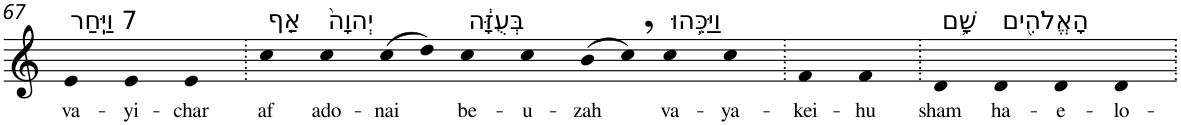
**kern	**text
*part1	*part1
*staff1	*staff1
*I"Piano	*
*I'Pno	*
!!LO:PB:g=z
*clefG2	*
*k[]	*
=67	=67
!LO:TX:a:t=7 וַיִּֽחַר	!
!	!LO:LY:b
4e	va-
!	!LO:LY:b
4e	-yi-
!	!LO:LY:b
4e	-char
=68.	=68.
!LO:TX:a:t=אַ֤ף	!
!	!LO:LY:b
4cc	af
!LO:TX:a:t=יְהוָה֙	!
!	!LO:LY:b
4cc	ado-
!	!LO:LY:b
(>8cc	-nai
8dd)	.
!LO:TX:a:t=בְּעֻזָּ֔ה	!
!	!LO:LY:b
4cc	be-
!	!LO:LY:b
4cc	-u-
!	!LO:LY:b
(>8b	-zah
8cc,)	.
!LO:TX:a:t=וַיַּכֵּ֥הוּ	!
!	!LO:LY:b
4cc	va-
!	!LO:LY:b
4cc	-ya-
=69.	=69.
!	!LO:LY:b
4f	-kei-
!	!LO:LY:b
4f	-hu
=70.	=70.
!LO:TX:a:t=שָׁ֛ם	!
!	!LO:LY:b
4d	sham
!LO:TX:a:t=הָאֱלֹהִ֖ים	!
!	!LO:LY:b
4d	ha-
!	!LO:LY:b
4d	-e-
!	!LO:LY:b
4d	-lo-
=.	=.
*-	*-
